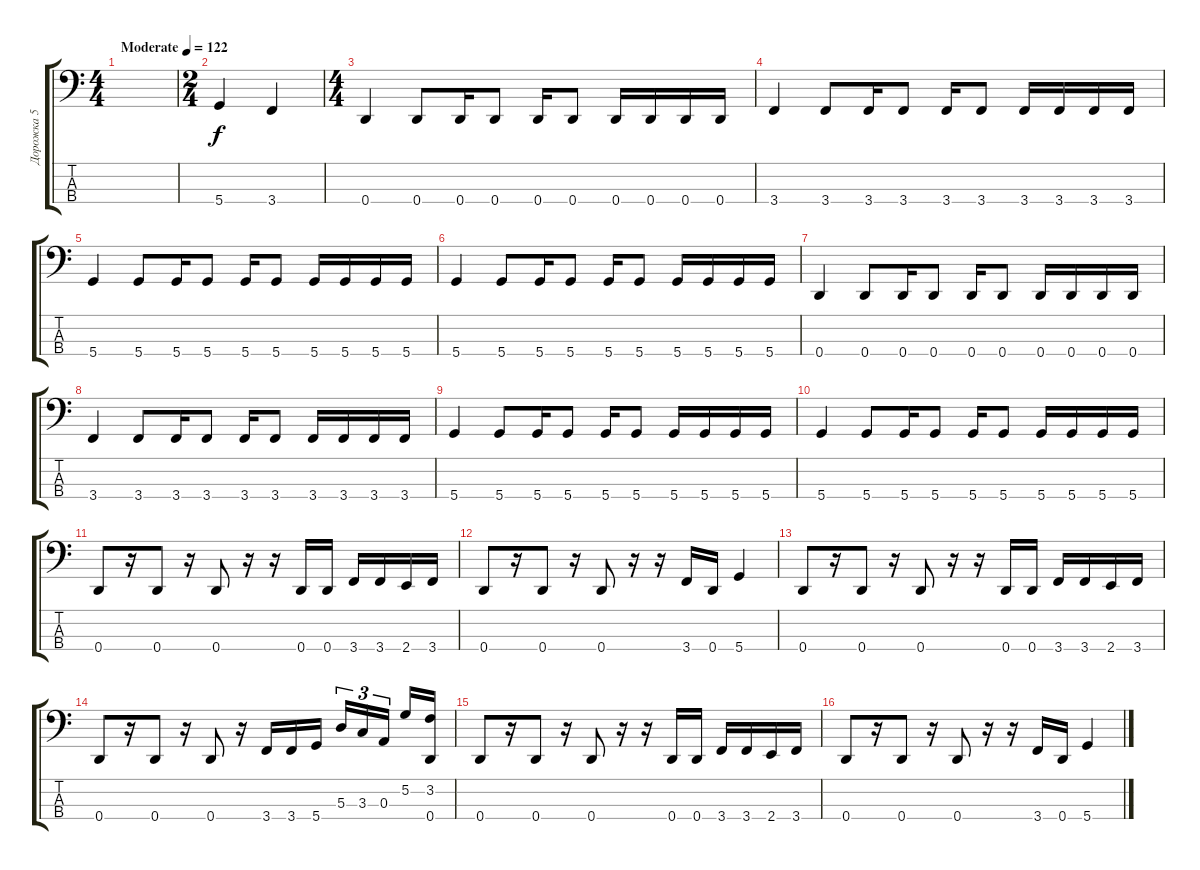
\track ("Дорожка 5" "Дорожка 5") {instrument electricbassfinger}
\staff {score tabs}
\tuning (G2 D2 A1 D1) {hide}
\ts (4 4)
\tempo (122 "Moderate")
\clef f4
\ks c
|
\ts (2 4)
5.4.4 3.4.4 |
\ts (4 4)
0.4.4 0.4.8 0.4.16 0.4.8 0.4.16 0.4.8 0.4.16 0.4.16 0.4.16 0.4.16 |
3.4.4 3.4.8 3.4.16 3.4.8 3.4.16 3.4.8 3.4.16 3.4.16 3.4.16 3.4.16 |
5.4.4 5.4.8 5.4.16 5.4.8 5.4.16 5.4.8 5.4.16 5.4.16 5.4.16 5.4.16 |
5.4.4 5.4.8 5.4.16 5.4.8 5.4.16 5.4.8 5.4.16 5.4.16 5.4.16 5.4.16 |
0.4.4 0.4.8 0.4.16 0.4.8 0.4.16 0.4.8 0.4.16 0.4.16 0.4.16 0.4.16 |
3.4.4 3.4.8 3.4.16 3.4.8 3.4.16 3.4.8 3.4.16 3.4.16 3.4.16 3.4.16 |
5.4.4 5.4.8 5.4.16 5.4.8 5.4.16 5.4.8 5.4.16 5.4.16 5.4.16 5.4.16 |
5.4.4 5.4.8 5.4.16 5.4.8 5.4.16 5.4.8 5.4.16 5.4.16 5.4.16 5.4.16 |
0.4.8 r.16 0.4.8 r.16 0.4.8 r.16 r.16 0.4.16 0.4.16 3.4.16 3.4.16 2.4.16 3.4.16 |
0.4.8 r.16 0.4.8 r.16 0.4.8 r.16 r.16 3.4.16 0.4.16 5.4.4 |
0.4.8 r.16 0.4.8 r.16 0.4.8 r.16 r.16 0.4.16 0.4.16 3.4.16 3.4.16 2.4.16 3.4.16 |
0.4.8 r.16 0.4.8 r.16 0.4.8 r.16 3.4.16 3.4.16 5.4.16 5.3.16{tu (3 2)} 3.3.16{tu (3 2)} 0.3.16{tu (3 2) beam splitsecondary} 5.2.16 (3.2 0.4).16 |
0.4.8 r.16 0.4.8 r.16 0.4.8 r.16 r.16 0.4.16 0.4.16 3.4.16 3.4.16 2.4.16 3.4.16 |
0.4.8 r.16 0.4.8 r.16 0.4.8 r.16 r.16 3.4.16 0.4.16 5.4.4
